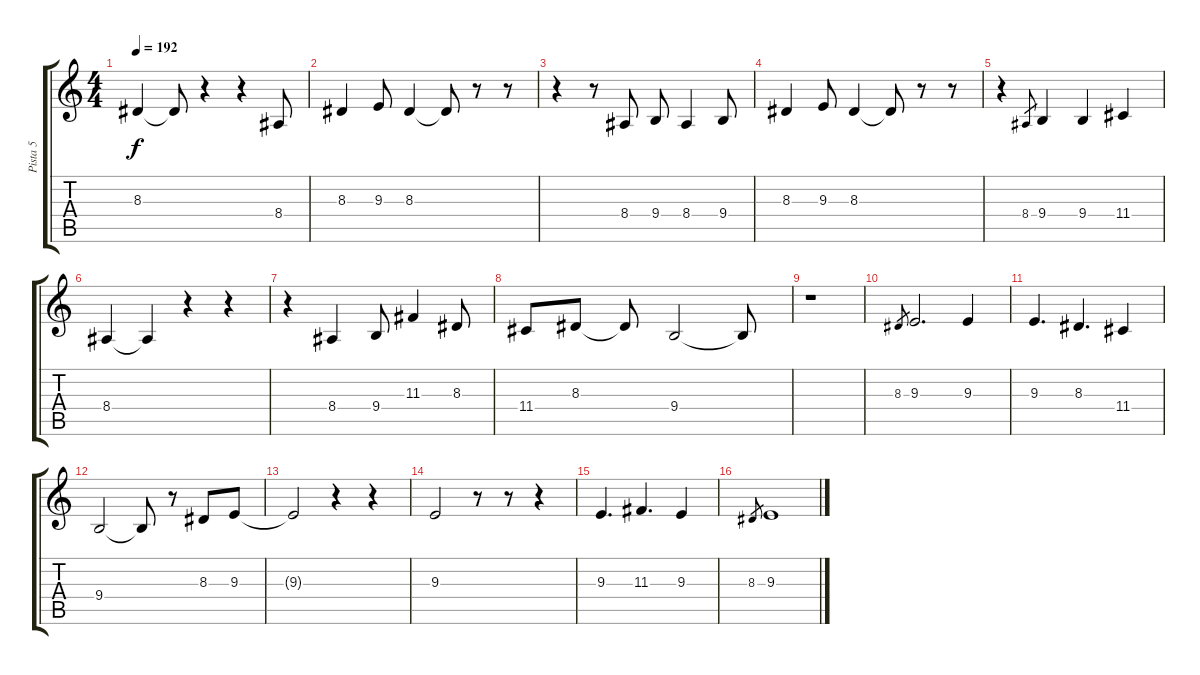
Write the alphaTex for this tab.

\track ("Pista 5" "Pista 5") {instrument lead2sawtooth}
\staff {score tabs}
\tuning (E4 B3 G3 D3 A2 E2) {hide}
\ts (4 4)
\tempo 192
\clef g2
\ks c
8.3{t}.4{dy f} 8.3{t}.8 r.4 r.4 8.4.8 |
8.3.4 9.3.8 8.3.4 8.3{t}.8 r.8 r.8 |
r.4 r.8 8.4.8 9.4.8 8.4.4 9.4.8 |
8.3.4 9.3.8 8.3.4 8.3{t}.8 r.8 r.8 |
r.4 8.4.8{gr} 9.4.4 9.4.4 11.4.4 |
8.4.4 8.4{t}.4 r.4 r.4 |
r.4 8.4.4 9.4.8 11.3.4 8.3.8 |
11.4.8 8.3.8 8.3{t}.8 9.4.2 9.4{t}.8 |
r.1 |
8.3.8{gr} 9.3.2{d} 9.3.4 |
9.3.4{d} 8.3.4{d} 11.4.4 |
9.4.2 9.4{t}.8 r.8 8.3.8 9.3.8 |
9.3{t}.2 r.4 r.4 |
9.3.2 r.8 r.8 r.4 |
9.3.4{d} 11.3.4{d} 9.3.4 |
8.3.8{gr} 9.3.1
